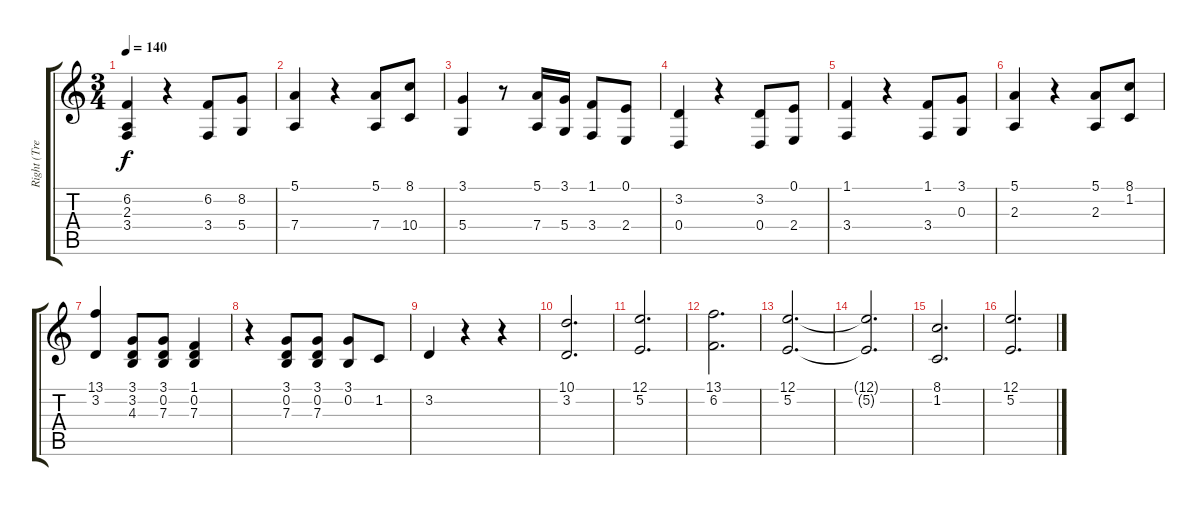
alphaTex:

\track ("Right (Treble Clef)" "Right (Tre") {instrument stringensemble1}
\staff {score tabs}
\tuning (E4 B3 G3 D3 A2 E2) {hide}
\ts (3 4)
\tempo 140
\clef g2
\ks c
(6.2 2.3 3.4).4{dy f} r.4 (6.2 3.4).8 (8.2 5.4).8 |
(5.1 7.4).4 r.4 (5.1 7.4).8 (8.1 10.4).8 |
(3.1 5.4).4 r.8 (5.1 7.4).16 (3.1 5.4).16 (1.1 3.4).8 (0.1 2.4).8 |
(3.2 0.4).4 r.4 (3.2 0.4).8 (0.1 2.4).8 |
(1.1 3.4).4 r.4 (1.1 3.4).8 (3.1 0.3).8 |
(5.1 2.3).4 r.4 (5.1 2.3).8 (8.1 1.2).8 |
(13.1 3.2).4 (3.1 3.2 4.3).8 (3.1 0.2 7.3).8 (1.1 0.2 7.3).4 |
r.4 (3.1 0.2 7.3).8 (3.1 0.2 7.3).8 (3.1 0.2).8 1.2.8 |
3.2.4 r.4 r.4 |
(10.1 3.2).2{d} |
(12.1 5.2).2{d} |
(13.1 6.2).2{d} |
(12.1 5.2).2{d} |
(12.1{t} 5.2{t}).2{d} |
(8.1 1.2).2{d} |
(12.1 5.2).2{d}
